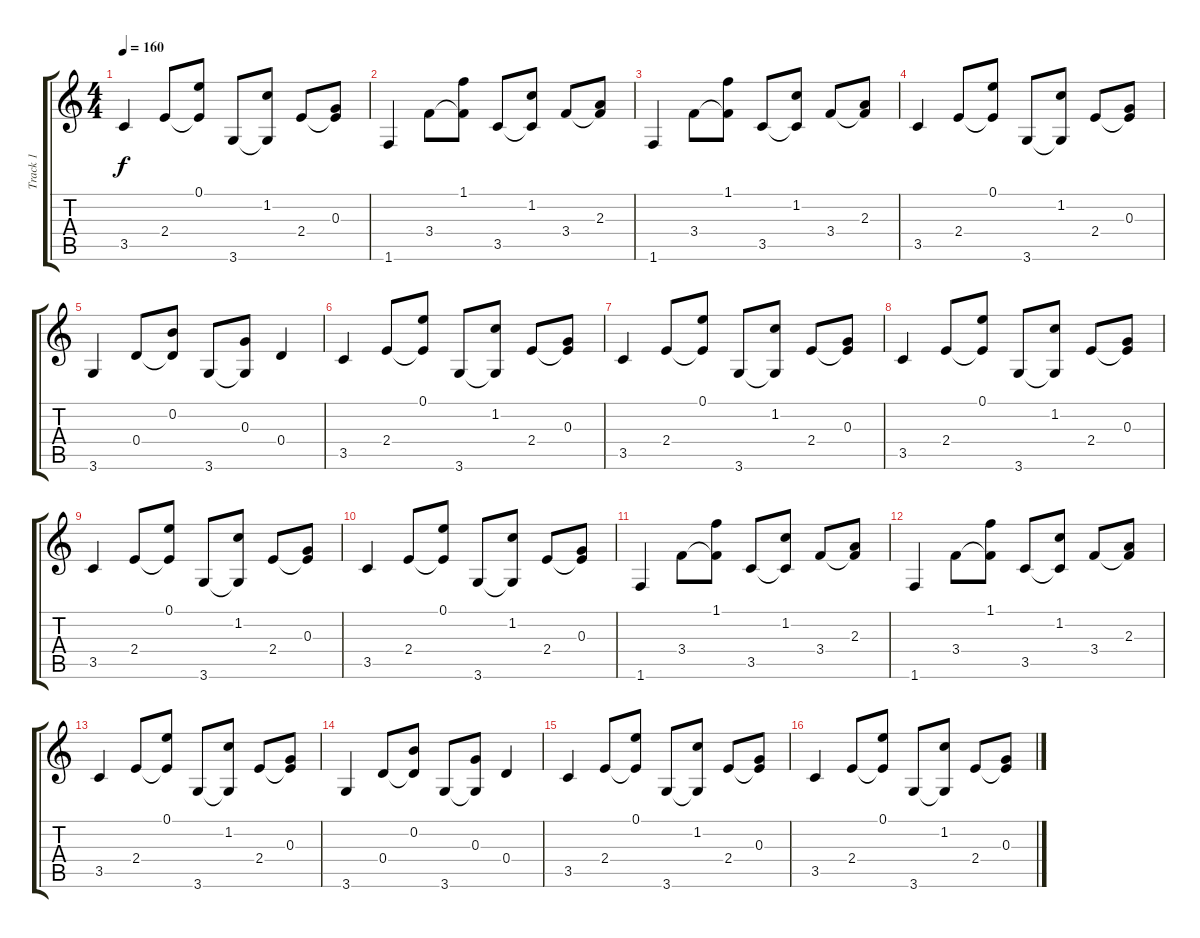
\track ("Track 1" "Track 1") {instrument acousticguitarsteel}
\staff {score tabs}
\tuning (E4 B3 G3 D3 A2 E2) {hide}
\ts (4 4)
\tempo 160
\clef g2
\ks c
3.5.4{dy f} 2.4.8 (0.1 2.4{t}).8 3.6.8 (1.2 3.6{t}).8 2.4.8 (0.3 2.4{t}).8 |
1.6.4 3.4.8 (1.1 3.4{t}).8 3.5.8 (1.2 3.5{t}).8 3.4.8 (2.3 3.4{t}).8 |
1.6.4 3.4.8 (1.1 3.4{t}).8 3.5.8 (1.2 3.5{t}).8 3.4.8 (2.3 3.4{t}).8 |
3.5.4 2.4.8 (0.1 2.4{t}).8 3.6.8 (1.2 3.6{t}).8 2.4.8 (0.3 2.4{t}).8 |
3.6.4 0.4.8 (0.2 0.4{t}).8 3.6.8 (0.3 3.6{t}).8 0.4.4 |
3.5.4 2.4.8 (0.1 2.4{t}).8 3.6.8 (1.2 3.6{t}).8 2.4.8 (0.3 2.4{t}).8 |
3.5.4 2.4.8 (0.1 2.4{t}).8 3.6.8 (1.2 3.6{t}).8 2.4.8 (0.3 2.4{t}).8 |
3.5.4 2.4.8 (0.1 2.4{t}).8 3.6.8 (1.2 3.6{t}).8 2.4.8 (0.3 2.4{t}).8 |
3.5.4 2.4.8 (0.1 2.4{t}).8 3.6.8 (1.2 3.6{t}).8 2.4.8 (0.3 2.4{t}).8 |
3.5.4 2.4.8 (0.1 2.4{t}).8 3.6.8 (1.2 3.6{t}).8 2.4.8 (0.3 2.4{t}).8 |
1.6.4 3.4.8 (1.1 3.4{t}).8 3.5.8 (1.2 3.5{t}).8 3.4.8 (2.3 3.4{t}).8 |
1.6.4 3.4.8 (1.1 3.4{t}).8 3.5.8 (1.2 3.5{t}).8 3.4.8 (2.3 3.4{t}).8 |
3.5.4 2.4.8 (0.1 2.4{t}).8 3.6.8 (1.2 3.6{t}).8 2.4.8 (0.3 2.4{t}).8 |
3.6.4 0.4.8 (0.2 0.4{t}).8 3.6.8 (0.3 3.6{t}).8 0.4.4 |
3.5.4 2.4.8 (0.1 2.4{t}).8 3.6.8 (1.2 3.6{t}).8 2.4.8 (0.3 2.4{t}).8 |
3.5.4 2.4.8 (0.1 2.4{t}).8 3.6.8 (1.2 3.6{t}).8 2.4.8 (0.3 2.4{t}).8
